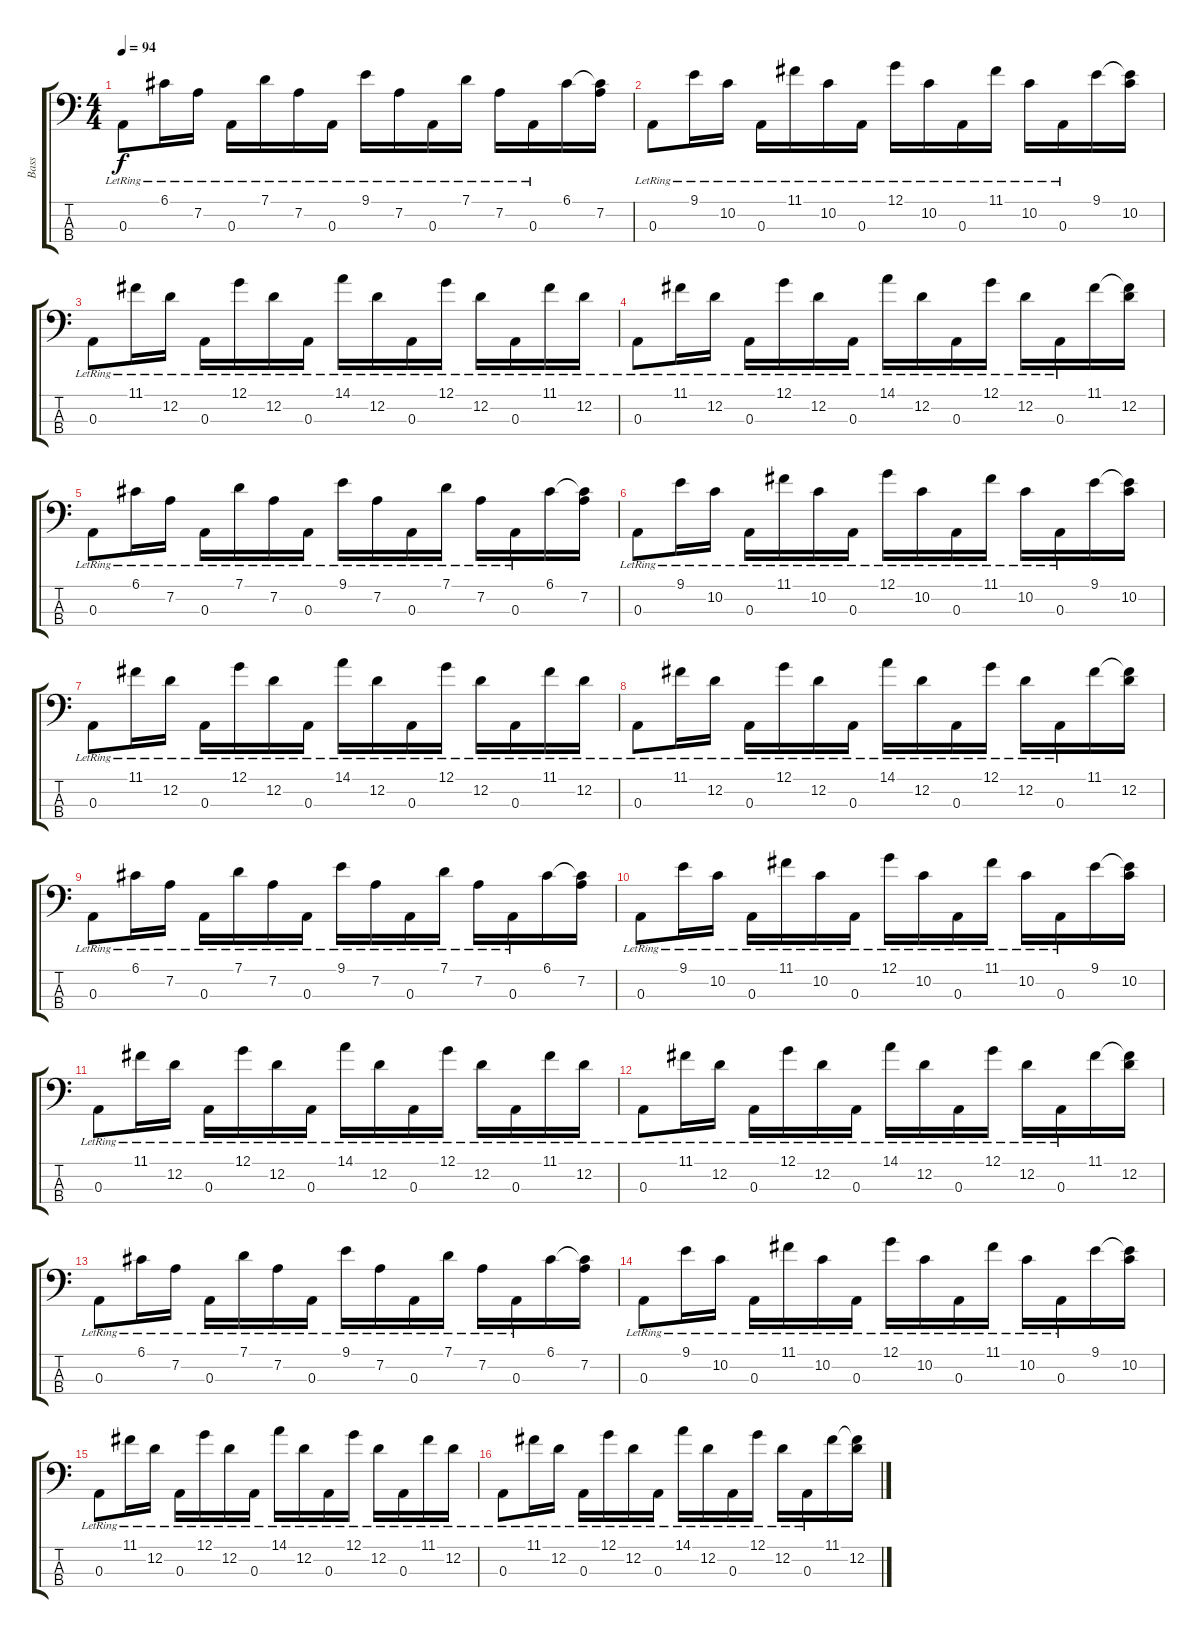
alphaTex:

\track ("Bass" "Bass") {instrument electricbassfinger}
\staff {score tabs}
\tuning (G2 D2 A1 E1) {hide}
\ts (4 4)
\tempo 94
\clef f4
\ks c
0.3{lr}.8{dy f} 6.1{lr}.16 7.2{lr}.16 0.3{lr}.16 7.1{lr}.16 7.2{lr}.16 0.3{lr}.16 9.1{lr}.16 7.2{lr}.16 0.3{lr}.16 7.1{lr}.16 7.2{lr}.16 0.3{lr}.16 6.1.16 (6.1{t} 7.2).16 |
0.3{lr}.8 9.1{lr}.16 10.2{lr}.16 0.3{lr}.16 11.1{lr}.16 10.2{lr}.16 0.3{lr}.16 12.1{lr}.16 10.2{lr}.16 0.3{lr}.16 11.1{lr}.16 10.2{lr}.16 0.3{lr}.16 9.1.16 (9.1{t} 10.2).16 |
0.3{lr}.8 11.1{lr}.16 12.2{lr}.16 0.3{lr}.16 12.1{lr}.16 12.2{lr}.16 0.3{lr}.16 14.1{lr}.16 12.2{lr}.16 0.3{lr}.16 12.1{lr}.16 12.2{lr}.16 0.3{lr}.16 11.1{lr}.16 12.2{lr}.16 |
0.3{lr}.8 11.1{lr}.16 12.2{lr}.16 0.3{lr}.16 12.1{lr}.16 12.2{lr}.16 0.3{lr}.16 14.1{lr}.16 12.2{lr}.16 0.3{lr}.16 12.1{lr}.16 12.2{lr}.16 0.3{lr}.16 11.1.16 (11.1{t} 12.2).16 |
0.3{lr}.8 6.1{lr}.16 7.2{lr}.16 0.3{lr}.16 7.1{lr}.16 7.2{lr}.16 0.3{lr}.16 9.1{lr}.16 7.2{lr}.16 0.3{lr}.16 7.1{lr}.16 7.2{lr}.16 0.3{lr}.16 6.1.16 (6.1{t} 7.2).16 |
0.3{lr}.8 9.1{lr}.16 10.2{lr}.16 0.3{lr}.16 11.1{lr}.16 10.2{lr}.16 0.3{lr}.16 12.1{lr}.16 10.2{lr}.16 0.3{lr}.16 11.1{lr}.16 10.2{lr}.16 0.3{lr}.16 9.1.16 (9.1{t} 10.2).16 |
0.3{lr}.8 11.1{lr}.16 12.2{lr}.16 0.3{lr}.16 12.1{lr}.16 12.2{lr}.16 0.3{lr}.16 14.1{lr}.16 12.2{lr}.16 0.3{lr}.16 12.1{lr}.16 12.2{lr}.16 0.3{lr}.16 11.1{lr}.16 12.2{lr}.16 |
0.3{lr}.8 11.1{lr}.16 12.2{lr}.16 0.3{lr}.16 12.1{lr}.16 12.2{lr}.16 0.3{lr}.16 14.1{lr}.16 12.2{lr}.16 0.3{lr}.16 12.1{lr}.16 12.2{lr}.16 0.3{lr}.16 11.1.16 (11.1{t} 12.2).16 |
0.3{lr}.8 6.1{lr}.16 7.2{lr}.16 0.3{lr}.16 7.1{lr}.16 7.2{lr}.16 0.3{lr}.16 9.1{lr}.16 7.2{lr}.16 0.3{lr}.16 7.1{lr}.16 7.2{lr}.16 0.3{lr}.16 6.1.16 (6.1{t} 7.2).16 |
0.3{lr}.8 9.1{lr}.16 10.2{lr}.16 0.3{lr}.16 11.1{lr}.16 10.2{lr}.16 0.3{lr}.16 12.1{lr}.16 10.2{lr}.16 0.3{lr}.16 11.1{lr}.16 10.2{lr}.16 0.3{lr}.16 9.1.16 (9.1{t} 10.2).16 |
0.3{lr}.8 11.1{lr}.16 12.2{lr}.16 0.3{lr}.16 12.1{lr}.16 12.2{lr}.16 0.3{lr}.16 14.1{lr}.16 12.2{lr}.16 0.3{lr}.16 12.1{lr}.16 12.2{lr}.16 0.3{lr}.16 11.1{lr}.16 12.2{lr}.16 |
0.3{lr}.8 11.1{lr}.16 12.2{lr}.16 0.3{lr}.16 12.1{lr}.16 12.2{lr}.16 0.3{lr}.16 14.1{lr}.16 12.2{lr}.16 0.3{lr}.16 12.1{lr}.16 12.2{lr}.16 0.3{lr}.16 11.1.16 (11.1{t} 12.2).16 |
0.3{lr}.8 6.1{lr}.16 7.2{lr}.16 0.3{lr}.16 7.1{lr}.16 7.2{lr}.16 0.3{lr}.16 9.1{lr}.16 7.2{lr}.16 0.3{lr}.16 7.1{lr}.16 7.2{lr}.16 0.3{lr}.16 6.1.16 (6.1{t} 7.2).16 |
0.3{lr}.8 9.1{lr}.16 10.2{lr}.16 0.3{lr}.16 11.1{lr}.16 10.2{lr}.16 0.3{lr}.16 12.1{lr}.16 10.2{lr}.16 0.3{lr}.16 11.1{lr}.16 10.2{lr}.16 0.3{lr}.16 9.1.16 (9.1{t} 10.2).16 |
0.3{lr}.8 11.1{lr}.16 12.2{lr}.16 0.3{lr}.16 12.1{lr}.16 12.2{lr}.16 0.3{lr}.16 14.1{lr}.16 12.2{lr}.16 0.3{lr}.16 12.1{lr}.16 12.2{lr}.16 0.3{lr}.16 11.1{lr}.16 12.2{lr}.16 |
0.3{lr}.8 11.1{lr}.16 12.2{lr}.16 0.3{lr}.16 12.1{lr}.16 12.2{lr}.16 0.3{lr}.16 14.1{lr}.16 12.2{lr}.16 0.3{lr}.16 12.1{lr}.16 12.2{lr}.16 0.3{lr}.16 11.1.16 (11.1{t} 12.2).16
